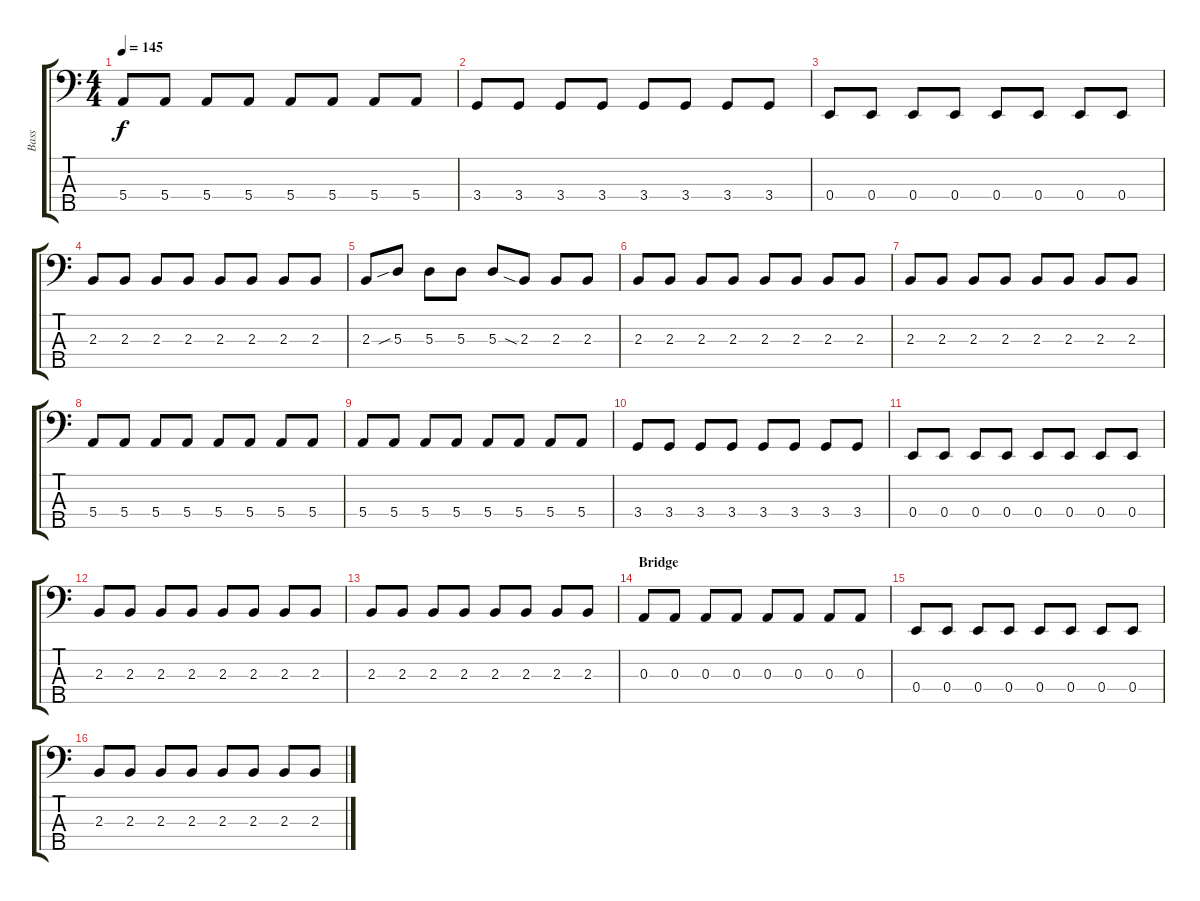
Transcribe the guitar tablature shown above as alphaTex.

\track ("Bass" "Bass") {instrument electricbassfinger}
\staff {score tabs}
\tuning (G2 D2 A1 E1 B0) {hide}
\ts (4 4)
\tempo 145
\clef f4
\ks c
5.4.8{dy f} 5.4.8 5.4.8 5.4.8 5.4.8 5.4.8 5.4.8 5.4.8 |
3.4.8 3.4.8 3.4.8 3.4.8 3.4.8 3.4.8 3.4.8 3.4.8 |
0.4.8 0.4.8 0.4.8 0.4.8 0.4.8 0.4.8 0.4.8 0.4.8 |
2.3.8 2.3.8 2.3.8 2.3.8 2.3.8 2.3.8 2.3.8 2.3.8 |
2.3.8 5.3{sib}.8 5.3.8 5.3.8 5.3.8 2.3{sia}.8 2.3.8 2.3.8 |
2.3.8 2.3.8 2.3.8 2.3.8 2.3.8 2.3.8 2.3.8 2.3.8 |
2.3.8 2.3.8 2.3.8 2.3.8 2.3.8 2.3.8 2.3.8 2.3.8 |
5.4.8 5.4.8 5.4.8 5.4.8 5.4.8 5.4.8 5.4.8 5.4.8 |
5.4.8 5.4.8 5.4.8 5.4.8 5.4.8 5.4.8 5.4.8 5.4.8 |
3.4.8 3.4.8 3.4.8 3.4.8 3.4.8 3.4.8 3.4.8 3.4.8 |
0.4.8 0.4.8 0.4.8 0.4.8 0.4.8 0.4.8 0.4.8 0.4.8 |
2.3.8 2.3.8 2.3.8 2.3.8 2.3.8 2.3.8 2.3.8 2.3.8 |
2.3.8 2.3.8 2.3.8 2.3.8 2.3.8 2.3.8 2.3.8 2.3.8 |
\section ("" "Bridge")
0.3.8 0.3.8 0.3.8 0.3.8 0.3.8 0.3.8 0.3.8 0.3.8 |
0.4.8 0.4.8 0.4.8 0.4.8 0.4.8 0.4.8 0.4.8 0.4.8 |
2.3.8 2.3.8 2.3.8 2.3.8 2.3.8 2.3.8 2.3.8 2.3.8
